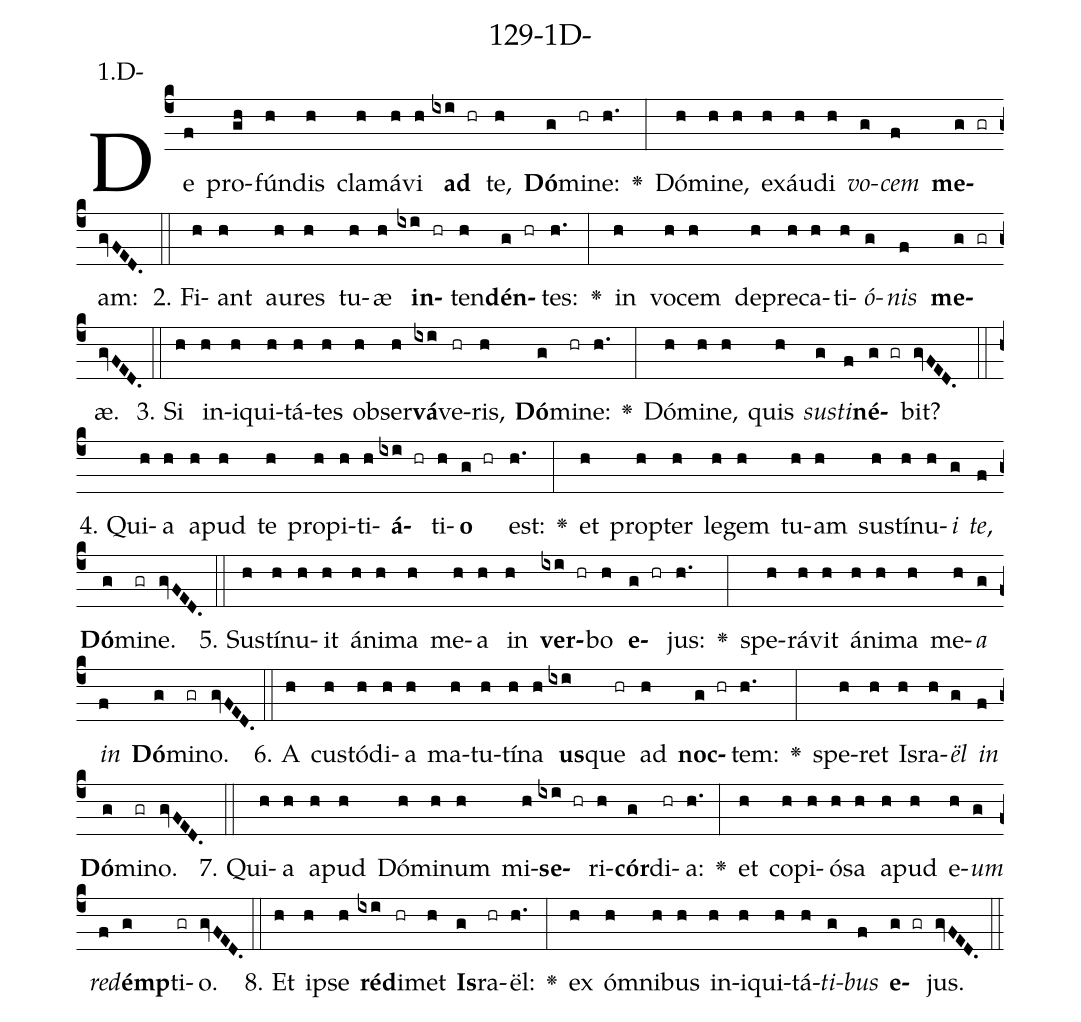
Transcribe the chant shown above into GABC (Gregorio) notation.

name: 129-1D-;
annotation: 1.D-;
%%
(c4)De(f) pro(gh)fún(h)dis(h) cla(h)má(h)vi(h) <b>ad</b>(ixi hr) te,(h) <b>Dó</b>(g)mi(hr)ne:(h.) <v>\greheightstar</v>(:) Dó(h)mi(h)ne,(h) ex(h)áu(h)di(h) <i>vo</i>(g)<i>cem</i>(f) <b>me</b>(g gr)am:(gvFED.) (::)
2. Fi(h)ant(h) au(h)res(h) tu(h)æ(h) <b>in</b>(ixi hr)ten(h)<b>dén</b>(g hr)tes:(h.) <v>\greheightstar</v>(:) in(h) vo(h)cem(h) de(h)pre(h)ca(h)ti(h)<i>ó</i>(g)<i>nis</i>(f) <b>me</b>(g gr)æ.(gvFED.) (::)
3. Si(h) in(h)i(h)qui(h)tá(h)tes(h) ob(h)ser(h)<b>vá</b>(ixi)ve(hr)ris,(h) <b>Dó</b>(g)mi(hr)ne:(h.) <v>\greheightstar</v>(:) Dó(h)mi(h)ne,(h) quis(h) <i>sus</i>(g)<i>ti</i>(f)<b>né</b>(g gr)bit?(gvFED.) (::)
4. Qui(h)a(h) a(h)pud(h) te(h) pro(h)pi(h)ti(h)<b>á</b>(ixi hr)ti(h)<b>o</b>(g hr) est:(h.) <v>\greheightstar</v>(:) et(h) prop(h)ter(h) le(h)gem(h) tu(h)am(h) sus(h)tí(h)nu(h)<i>i</i>(g) <i>te</i>,(f) <b>Dó</b>(g)mi(gr)ne.(gvFED.) (::)
5. Sus(h)tí(h)nu(h)it(h) á(h)ni(h)ma(h) me(h)a(h) in(h) <b>ver</b>(ixi hr)bo(h) <b>e</b>(g hr)jus:(h.) <v>\greheightstar</v>(:) spe(h)rá(h)vit(h) á(h)ni(h)ma(h) me(h)<i>a</i>(g) <i>in</i>(f) <b>Dó</b>(g)mi(gr)no.(gvFED.) (::)
6. A(h) cus(h)tó(h)di(h)a(h) ma(h)tu(h)tí(h)na(h) <b>us</b>(ixi)que(hr) ad(h) <b>noc</b>(g hr)tem:(h.) <v>\greheightstar</v>(:) spe(h)ret(h) Is(h)ra(h)<i>ël</i>(g) <i>in</i>(f) <b>Dó</b>(g)mi(gr)no.(gvFED.) (::)
7. Qui(h)a(h) a(h)pud(h) Dó(h)mi(h)num(h) mi(h)<b>se</b>(ixi hr)ri(h)<b>cór</b>(g)di(hr)a:(h.) <v>\greheightstar</v>(:) et(h) co(h)pi(h)ó(h)sa(h) a(h)pud(h) e(h)<i>um</i>(g) <i>red</i>(f)<b>émp</b>(g)ti(gr)o.(gvFED.) (::)
8. Et(h) ip(h)se(h) <b>réd</b>(ixi)i(hr)met(h) <b>Is</b>(g)ra(hr)ël:(h.) <v>\greheightstar</v>(:) ex(h) óm(h)ni(h)bus(h) in(h)i(h)qui(h)tá(h)<i>ti</i>(g)<i>bus</i>(f) <b>e</b>(g gr)jus.(gvFED.) (::)
